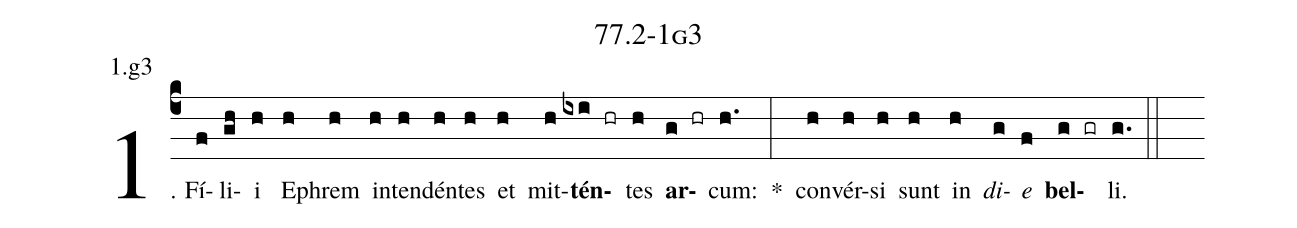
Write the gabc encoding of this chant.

name: 77.2-1g3;
annotation: 1.g3;
%%
(c4)1. Fí(f)li(gh)i(h) E(h)phrem(h) in(h)ten(h)dén(h)tes(h) et(h) mit(h)<b>tén</b>(ixi hr)tes(h) <b>ar</b>(g hr)cum:(h.) *(:) con(h)vér(h)si(h) sunt(h) in(h) <i>di</i>(g)<i>e</i>(f) <b>bel</b>(g gr)li.(g.) (::)


%E(h) u(h) o(g) u(f) a(g) e.(g.) (::)
